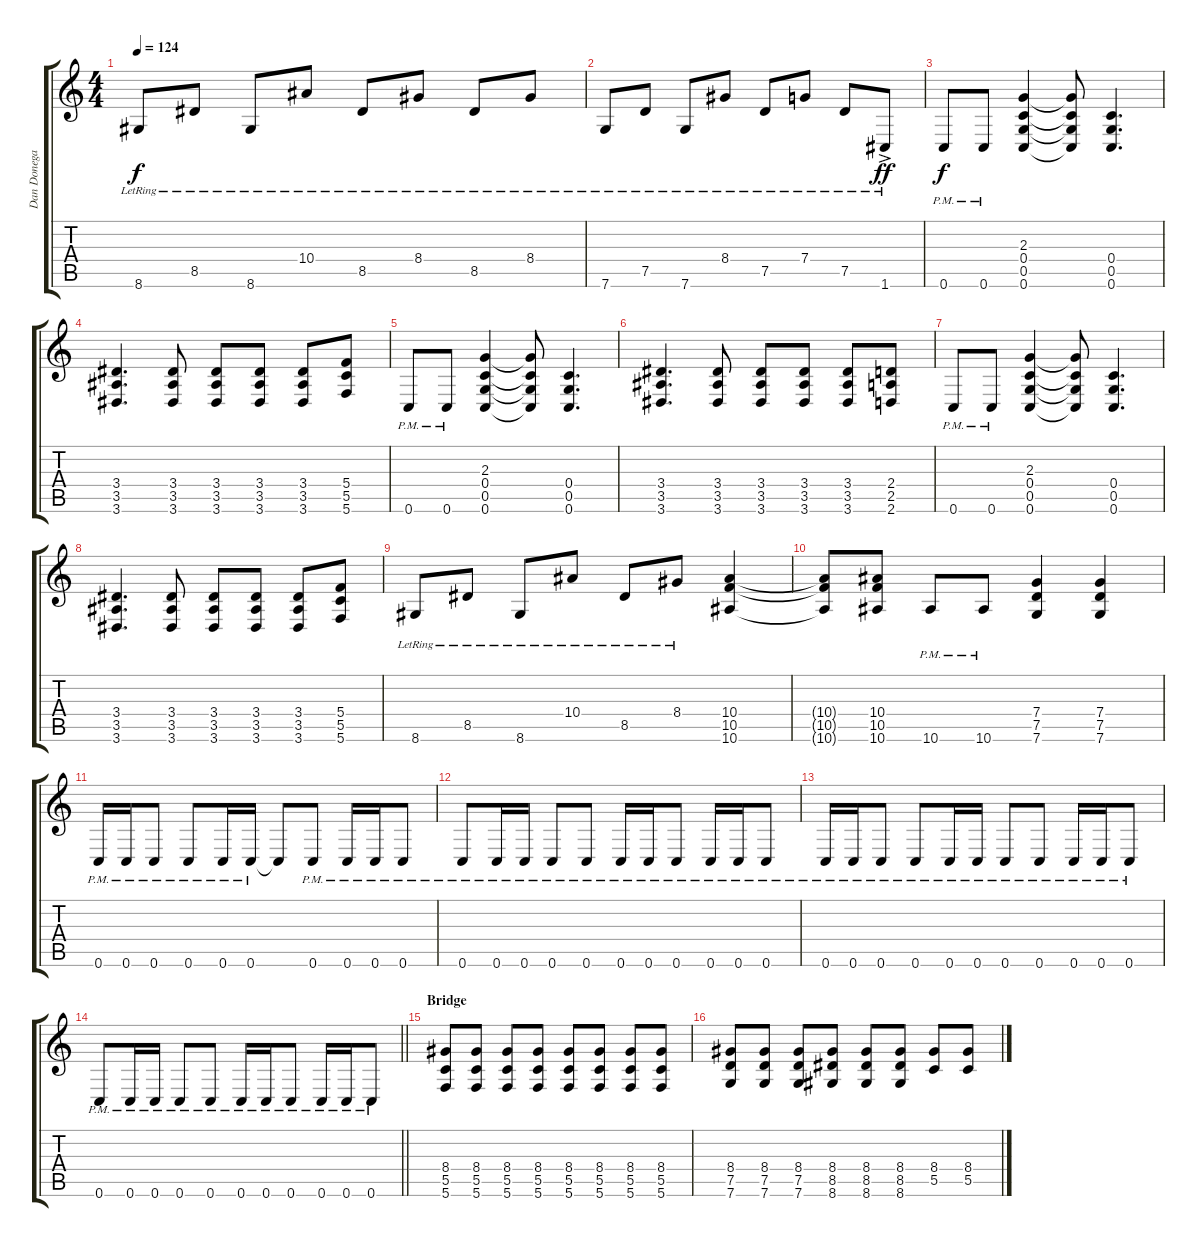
\track ("Dan Donegan 2" "Dan Donega") {instrument distortionguitar}
\staff {score tabs}
\tuning (D4 A3 F3 C3 G2 C2) {hide}
\ts (4 4)
\tempo 124
\clef g2
\ks c
8.6{lr}.8{dy f} 8.5{lr}.8 8.6{lr}.8 10.4{lr}.8 8.5{lr}.8 8.4{lr}.8 8.5{lr}.8 8.4{lr}.8 |
7.6{lr}.8 7.5{lr}.8 7.6{lr}.8 8.4{lr}.8 7.5{lr}.8 7.4{lr}.8 7.5{lr}.8 1.6{ac lr}.8{dy ff} |
0.6{pm}.8{dy f} 0.6{pm}.8 (2.3 0.4 0.5 0.6).4 (2.3{t} 0.4{t} 0.5{t} 0.6{t}).8 (0.4 0.5 0.6).4{d} |
(3.4 3.5 3.6).4{d} (3.4 3.5 3.6).8 (3.4 3.5 3.6).8 (3.4 3.5 3.6).8 (3.4 3.5 3.6).8 (5.4 5.5 5.6).8 |
0.6{pm}.8 0.6{pm}.8 (2.3 0.4 0.5 0.6).4 (2.3{t} 0.4{t} 0.5{t} 0.6{t}).8 (0.4 0.5 0.6).4{d} |
(3.4 3.5 3.6).4{d} (3.4 3.5 3.6).8 (3.4 3.5 3.6).8 (3.4 3.5 3.6).8 (3.4 3.5 3.6).8 (2.4 2.5 2.6).8 |
0.6{pm}.8 0.6{pm}.8 (2.3 0.4 0.5 0.6).4 (2.3{t} 0.4{t} 0.5{t} 0.6{t}).8 (0.4 0.5 0.6).4{d} |
(3.4 3.5 3.6).4{d} (3.4 3.5 3.6).8 (3.4 3.5 3.6).8 (3.4 3.5 3.6).8 (3.4 3.5 3.6).8 (5.4 5.5 5.6).8 |
8.6{lr}.8 8.5{lr}.8 8.6{lr}.8 10.4{lr}.8 8.5{lr}.8 8.4{lr}.8 (10.4 10.5 10.6).4 |
(10.4{t} 10.5{t} 10.6{t}).8 (10.4 10.5 10.6).8 10.6{pm}.8 10.6{pm}.8 (7.4 7.5 7.6).4 (7.4 7.5 7.6).4 |
0.6{pm}.16 0.6{pm}.16 0.6{pm}.8 0.6{pm}.8 0.6{pm}.16 0.6{pm}.16 0.6{t}.8 0.6{pm}.8 0.6{pm}.16 0.6{pm}.16 0.6{pm}.8 |
0.6{pm}.8 0.6{pm}.16 0.6{pm}.16 0.6{pm}.8 0.6{pm}.8 0.6{pm}.16 0.6{pm}.16 0.6{pm}.8 0.6{pm}.16 0.6{pm}.16 0.6{pm}.8 |
0.6{pm}.16 0.6{pm}.16 0.6{pm}.8 0.6{pm}.8 0.6{pm}.16 0.6{pm}.16 0.6{pm}.8 0.6{pm}.8 0.6{pm}.16 0.6{pm}.16 0.6{pm}.8 |
\barLineRight lightlight
0.6{pm}.8 0.6{pm}.16 0.6{pm}.16 0.6{pm}.8 0.6{pm}.8 0.6{pm}.16 0.6{pm}.16 0.6{pm}.8 0.6{pm}.16 0.6{pm}.16 0.6{pm}.8 |
\section ("" "Bridge")
(8.4 5.5 5.6).8 (8.4 5.5 5.6).8 (8.4 5.5 5.6).8 (8.4 5.5 5.6).8 (8.4 5.5 5.6).8 (8.4 5.5 5.6).8 (8.4 5.5 5.6).8 (8.4 5.5 5.6).8 |
(8.4 7.5 7.6).8 (8.4 7.5 7.6).8 (8.4 7.5 7.6).8 (8.4 8.5 8.6).8 (8.4 8.5 8.6).8 (8.4 8.5 8.6).8 (8.4 5.5).8 (8.4 5.5).8
